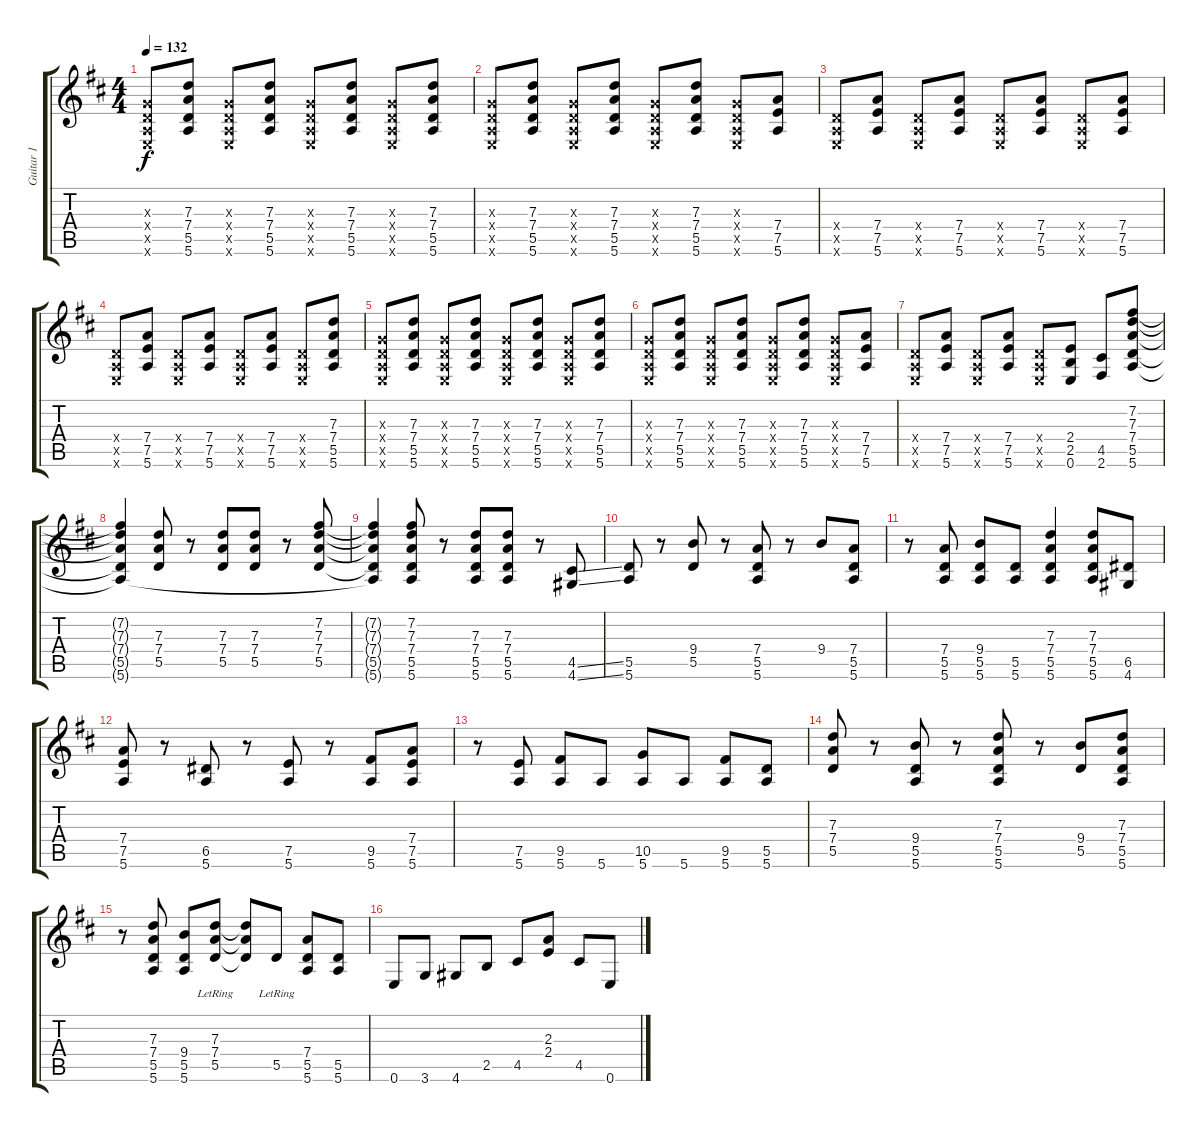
\track ("Guitar 1" "Guitar 1") {instrument overdrivenguitar}
\staff {score tabs}
\tuning (E4 B3 G3 D3 A2 E2) {hide}
\ts (4 4)
\tempo 132
\clef g2
\ks d
(0.3{x} 0.4{x} 0.5{x} 0.6{x}).8{dy f} (7.3 7.4 5.5 5.6).8 (0.3{x} 0.4{x} 0.5{x} 0.6{x}).8 (7.3 7.4 5.5 5.6).8 (0.3{x} 0.4{x} 0.5{x} 0.6{x}).8 (7.3 7.4 5.5 5.6).8 (0.3{x} 0.4{x} 0.5{x} 0.6{x}).8 (7.3 7.4 5.5 5.6).8 |
(0.3{x} 0.4{x} 0.5{x} 0.6{x}).8 (7.3 7.4 5.5 5.6).8 (0.3{x} 0.4{x} 0.5{x} 0.6{x}).8 (7.3 7.4 5.5 5.6).8 (0.3{x} 0.4{x} 0.5{x} 0.6{x}).8 (7.3 7.4 5.5 5.6).8 (0.3{x} 0.4{x} 0.5{x} 0.6{x}).8 (7.4 7.5 5.6).8 |
(0.4{x} 0.5{x} 0.6{x}).8 (7.4 7.5 5.6).8 (0.4{x} 0.5{x} 0.6{x}).8 (7.4 7.5 5.6).8 (0.4{x} 0.5{x} 0.6{x}).8 (7.4 7.5 5.6).8 (0.4{x} 0.5{x} 0.6{x}).8 (7.4 7.5 5.6).8 |
(0.4{x} 0.5{x} 0.6{x}).8 (7.4 7.5 5.6).8 (0.4{x} 0.5{x} 0.6{x}).8 (7.4 7.5 5.6).8 (0.4{x} 0.5{x} 0.6{x}).8 (7.4 7.5 5.6).8 (0.4{x} 0.5{x} 0.6{x}).8 (7.3 7.4 5.5 5.6).8 |
(0.3{x} 0.4{x} 0.5{x} 0.6{x}).8 (7.3 7.4 5.5 5.6).8 (0.3{x} 0.4{x} 0.5{x} 0.6{x}).8 (7.3 7.4 5.5 5.6).8 (0.3{x} 0.4{x} 0.5{x} 0.6{x}).8 (7.3 7.4 5.5 5.6).8 (0.3{x} 0.4{x} 0.5{x} 0.6{x}).8 (7.3 7.4 5.5 5.6).8 |
(0.3{x} 0.4{x} 0.5{x} 0.6{x}).8 (7.3 7.4 5.5 5.6).8 (0.3{x} 0.4{x} 0.5{x} 0.6{x}).8 (7.3 7.4 5.5 5.6).8 (0.3{x} 0.4{x} 0.5{x} 0.6{x}).8 (7.3 7.4 5.5 5.6).8 (0.3{x} 0.4{x} 0.5{x} 0.6{x}).8 (7.4 7.5 5.6).8 |
(0.4{x} 0.5{x} 0.6{x}).8 (7.4 7.5 5.6).8 (0.4{x} 0.5{x} 0.6{x}).8 (7.4 7.5 5.6).8 (0.4{x} 0.5{x} 0.6{x}).8 (2.4 2.5 0.6).8 (4.5 2.6).8 (7.2 7.3 7.4 5.5 5.6).8 |
(7.2{t} 7.3{t} 7.4{t} 5.5{t} 5.6{t}).4 (7.3 7.4 5.5).8 r.8 (7.3 7.4 5.5).8 (7.3 7.4 5.5).8 r.8 (7.2 7.3 7.4 5.5).8 |
(7.2{t} 7.3{t} 7.4{t} 5.5{t} 5.6{t}).4 (7.2 7.3 7.4 5.5 5.6).8 r.8 (7.3 7.4 5.5 5.6).8 (7.3 7.4 5.5 5.6).8 r.8 (4.5{ss} 4.6{ss}).8 |
(5.5 5.6).8 r.8 (9.4 5.5).8 r.8 (7.4 5.5 5.6).8 r.8 9.4.8 (7.4 5.5 5.6).8 |
r.8 (7.4 5.5 5.6).8 (9.4 5.5 5.6).8 (5.5 5.6).8 (7.3 7.4 5.5 5.6).4 (7.3 7.4 5.5 5.6).8 (6.5 4.6).8 |
(7.4 7.5 5.6).8 r.8 (6.5 5.6).8 r.8 (7.5 5.6).8 r.8 (9.5 5.6).8 (7.4 7.5 5.6).8 |
r.8 (7.5 5.6).8 (9.5 5.6).8 5.6.8 (10.5 5.6).8 5.6.8 (9.5 5.6).8 (5.5 5.6).8 |
(7.3 7.4 5.5).8 r.8 (9.4 5.5 5.6).8 r.8 (7.3 7.4 5.5 5.6).8 r.8 (9.4 5.5).8 (7.3 7.4 5.5 5.6).8 |
r.8 (7.3 7.4 5.5 5.6).8 (9.4 5.5 5.6).8 (7.3{lr} 7.4{lr} 5.5{lr}).8 (7.3{t} 7.4{t} 5.5{t}).8 5.5{lr}.8 (7.4 5.5 5.6).8 (5.5 5.6).8 |
0.6.8 3.6.8 4.6.8 2.5.8 4.5.8 (2.3 2.4).8 4.5.8 0.6.8
